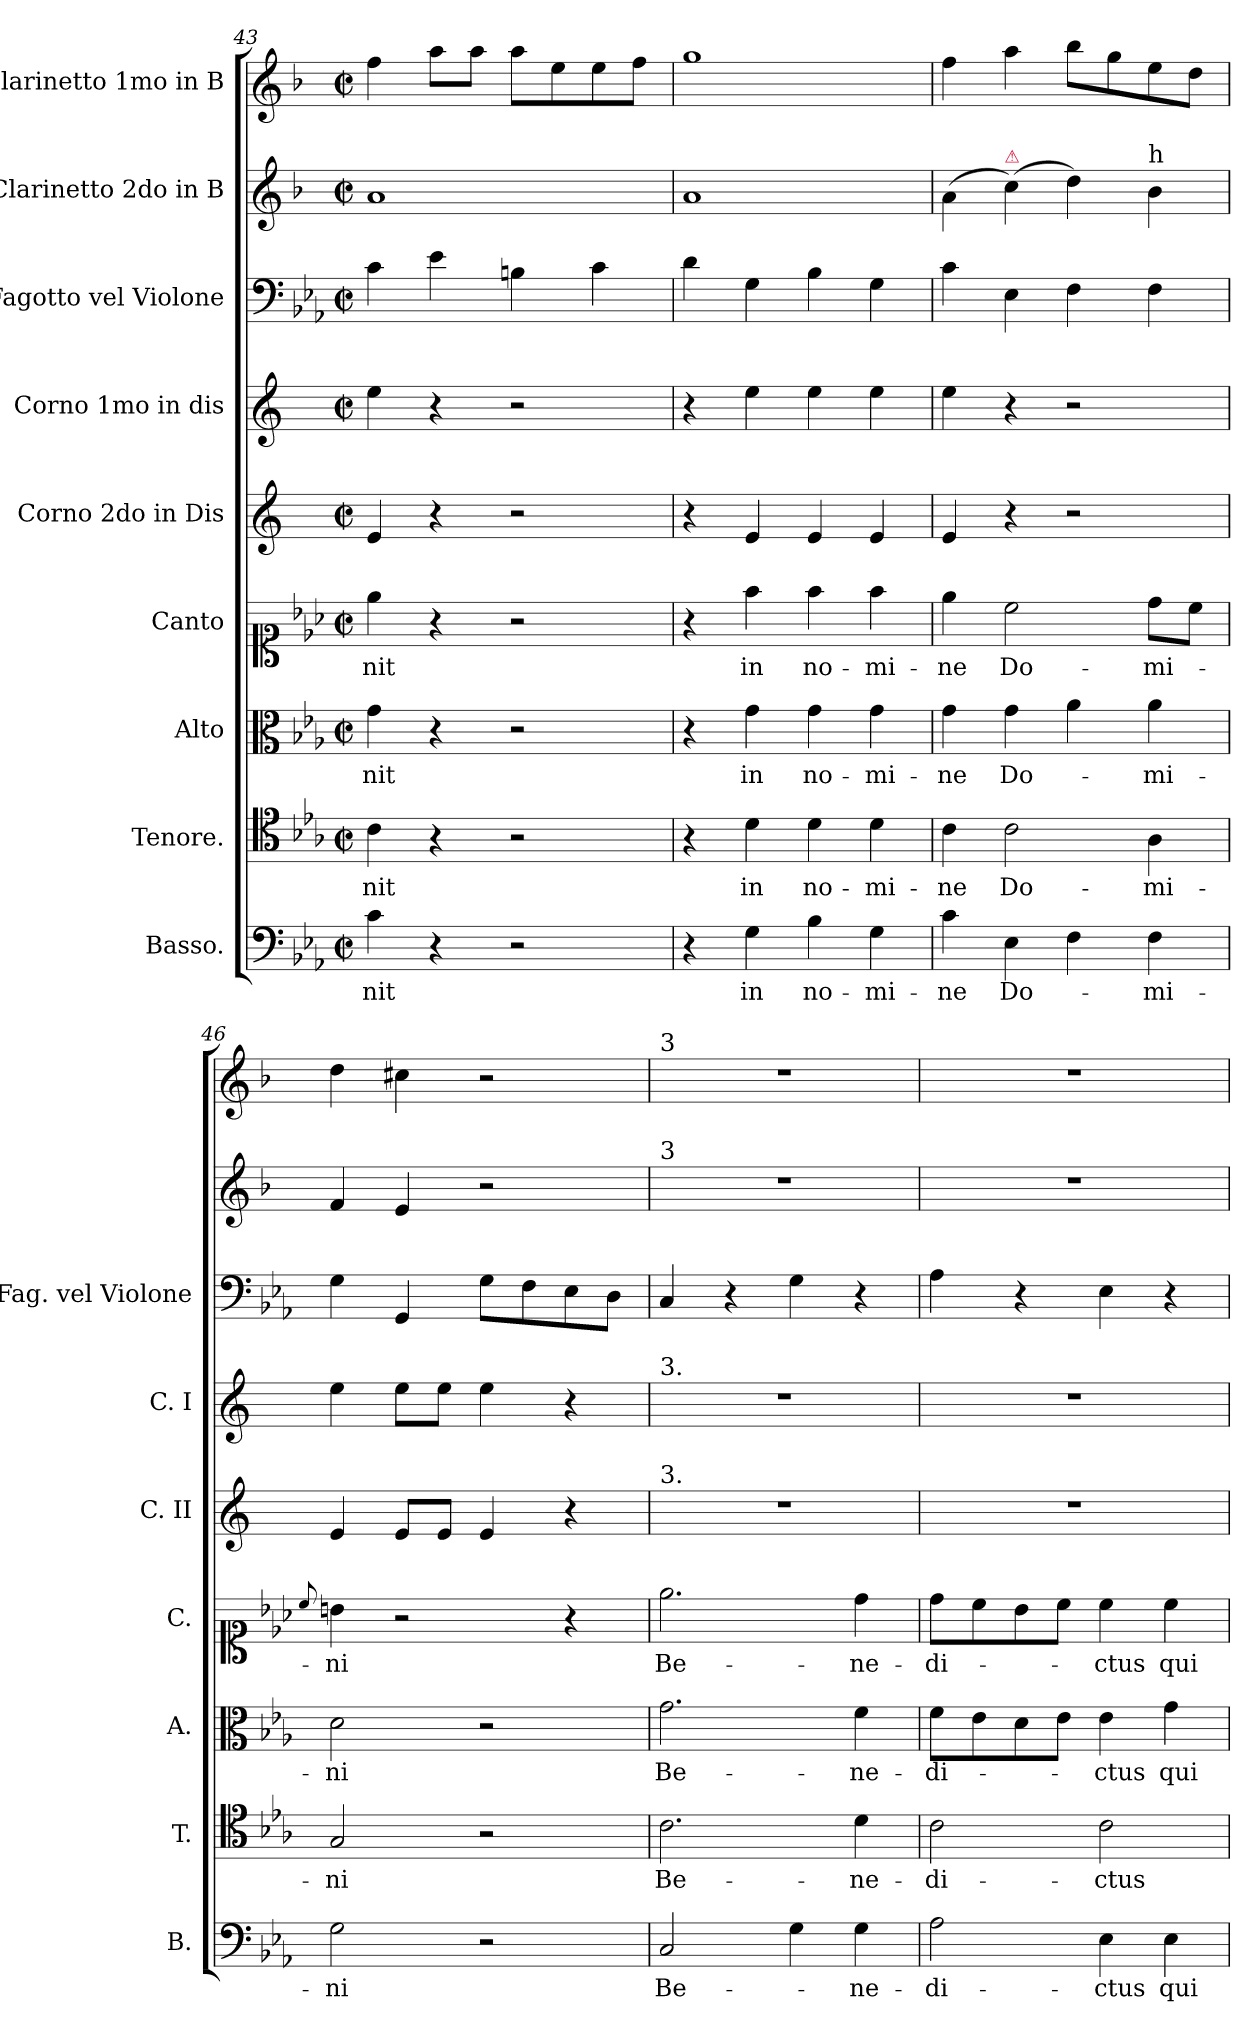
**kern	**text	**kern	**text	**kern	**text	**kern	**text	**kern	**kern	**kern	**kern	**kern
*part9	*part9	*part8	*part8	*part7	*part7	*part6	*part6	*part5	*part4	*part3	*part2	*part1
*staff9	*staff9	*staff8	*staff8	*staff7	*staff7	*staff6	*staff6	*staff5	*staff4	*staff3	*staff2	*staff1
*I"Basso.	*	*I"Tenore.	*	*I"Alto	*	*I"Canto	*	*I"Corno 2do in Dis	*I"Corno 1mo in dis	*I"Fagotto vel Violone	*I"Clarinetto 2do in B	*I"Clarinetto 1mo in B
*I'B.	*	*I'T.	*	*I'A.	*	*I'C.	*	*I'C. II	*I'C. I	*I'Fag. vel Violone	*	*
*clefF4	*	*clefC4	*	*clefC3	*	*clefC1	*	*clefG2	*clefG2	*clefF4	*clefG2	*clefG2
*	*	*	*	*	*	*	*	*ITrd5c9	*ITrd5c9	*	*ITrd1c2	*ITrd1c2
*k[b-e-a-]	*	*k[b-e-a-]	*	*k[b-e-a-]	*	*k[b-e-a-]	*	*k[b-e-a-]	*k[b-e-a-]	*k[b-e-a-]	*k[b-e-a-]	*k[b-e-a-]
*E-:	*	*E-:	*	*E-:	*	*E-:	*	*E-:	*E-:	*E-:	*E-:	*E-:
*M2/2	*	*M2/2	*	*M2/2	*	*M2/2	*	*M2/2	*M2/2	*M2/2	*M2/2	*M2/2
*met(c|)	*	*met(c|)	*	*met(c|)	*	*met(c|)	*	*met(c|)	*met(c|)	*met(c|)	*met(c|)	*met(c|)
=43	=43	=43	=43	=43	=43	=43	=43	=43	=43	=43	=43	=43
4c\	-nit	4c\	-nit	4g\	-nit	4ee-\	-nit	4G/	4g\	4c\	1g	4ee-\
4r	.	4r	.	4r	.	4r	.	4r	4r	4e-\	.	8gg\L
.	.	.	.	.	.	.	.	.	.	.	.	8gg\J
2r	.	2r	.	2r	.	2r	.	2r	2r	4Bn\	.	8gg\L
.	.	.	.	.	.	.	.	.	.	.	.	8dd\
.	.	.	.	.	.	.	.	.	.	4c\	.	8dd\
.	.	.	.	.	.	.	.	.	.	.	.	8ee-\J
=44	=44	=44	=44	=44	=44	=44	=44	=44	=44	=44	=44	=44
4r	.	4r	.	4r	.	4r	.	4r	4r	4d\	1g	1ff
4G\	in	4d\	in	4g\	in	4ff\	in	4G/	4g\	4G\	.	.
4B-\	no-	4d\	no-	4g\	no-	4ff\	no-	4G/	4g\	4B-\	.	.
4G\	-mi-	4d\	-mi-	4g\	-mi-	4ff\	-mi-	4G/	4g\	4G\	.	.
=45	=45	=45	=45	=45	=45	=45	=45	=45	=45	=45	=45	=45
4c\	-ne	4c\	-ne	4g\	-ne	4ee-\	-ne	4G/	4g\	4c\	(4g\	4ee-\
!	!	!	!	!	!	!	!	!	!	!	!LO:TX:a:color=crimson:t=⚠	!
4E-\	Do-	2c\	Do-	4g\	Do-	2cc\	Do-	4r	4r	4E-\	(4b-\)	4gg\
4F\	.	.	.	4a-\	.	.	.	2r	2r	4F\	4cc\)	8aa-\L
.	.	.	.	.	.	.	.	.	.	.	.	8ff\
!	!	!	!	!	!	!	!	!	!	!	!LO:TX:a:t=h	!
4F\	-mi-	4A-\	-mi-	4a-\	-mi-	8dd\L	-mi-	.	.	4F\	4a-\	8dd\
.	.	.	.	.	.	8cc\J	.	.	.	.	.	8cc\J
=46	=46	=46	=46	=46	=46	=46	=46	=46	=46	=46	=46	=46
.	.	.	.	.	.	8qqcc/	.	.	.	.	.	.
2G\	-ni	2G/	-ni	2d\	-ni	4bn\	-ni	4G/	4g\	4G\	4e-/	4cc\
.	.	.	.	.	.	2r	.	8G/L	8g\L	4GG/	4d/	4bn\
.	.	.	.	.	.	.	.	8G/J	8g\J	.	.	.
2r	.	2r	.	2r	.	.	.	4G/	4g\	8G\L	2r	2r
.	.	.	.	.	.	.	.	.	.	8F\	.	.
.	.	.	.	.	.	4r	.	4r	4r	8E-\	.	.
.	.	.	.	.	.	.	.	.	.	8D\J	.	.
=47	=47	=47	=47	=47	=47	=47	=47	=47	=47	=47	=47	=47
!	!	!	!	!	!	!	!	!	!	!	!	!LO:TX:a:t=3
!	!	!	!	!	!	!	!	!	!	!	!LO:TX:a:t=3	!
!	!	!	!	!	!	!	!	!	!LO:TX:a:t=3.	!	!	!
!	!	!	!	!	!	!	!	!LO:TX:a:t=3.	!	!	!	!
2C/	Be-	2.c\	Be-	2.g\	Be-	2.ee-\	Be-	1r	1r	4C/	1r	1r
.	.	.	.	.	.	.	.	.	.	4r	.	.
4G\	.	.	.	.	.	.	.	.	.	4G\	.	.
4G\	-ne-	4d\	-ne-	4f\	-ne-	4dd\	-ne-	.	.	4r	.	.
=48	=48	=48	=48	=48	=48	=48	=48	=48	=48	=48	=48	=48
2A-\	-di-	2c\	-di-	8f\L	-di-	8dd\L	-di-	1r	1r	4A-\	1r	1r
.	.	.	.	8e-\	.	8cc\	.	.	.	.	.	.
.	.	.	.	8d\	.	8b-\	.	.	.	4r	.	.
.	.	.	.	8e-\J	.	8cc\J	.	.	.	.	.	.
4E-\	-ctus	2c\	-ctus	4e-\	-ctus	4cc\	-ctus	.	.	4E-\	.	.
4E-\	qui	.	.	4g\	qui	4cc\	qui	.	.	4r	.	.
=	=	=	=	=	=	=	=	=	=	=	=	=
*-	*-	*-	*-	*-	*-	*-	*-	*-	*-	*-	*-	*-
